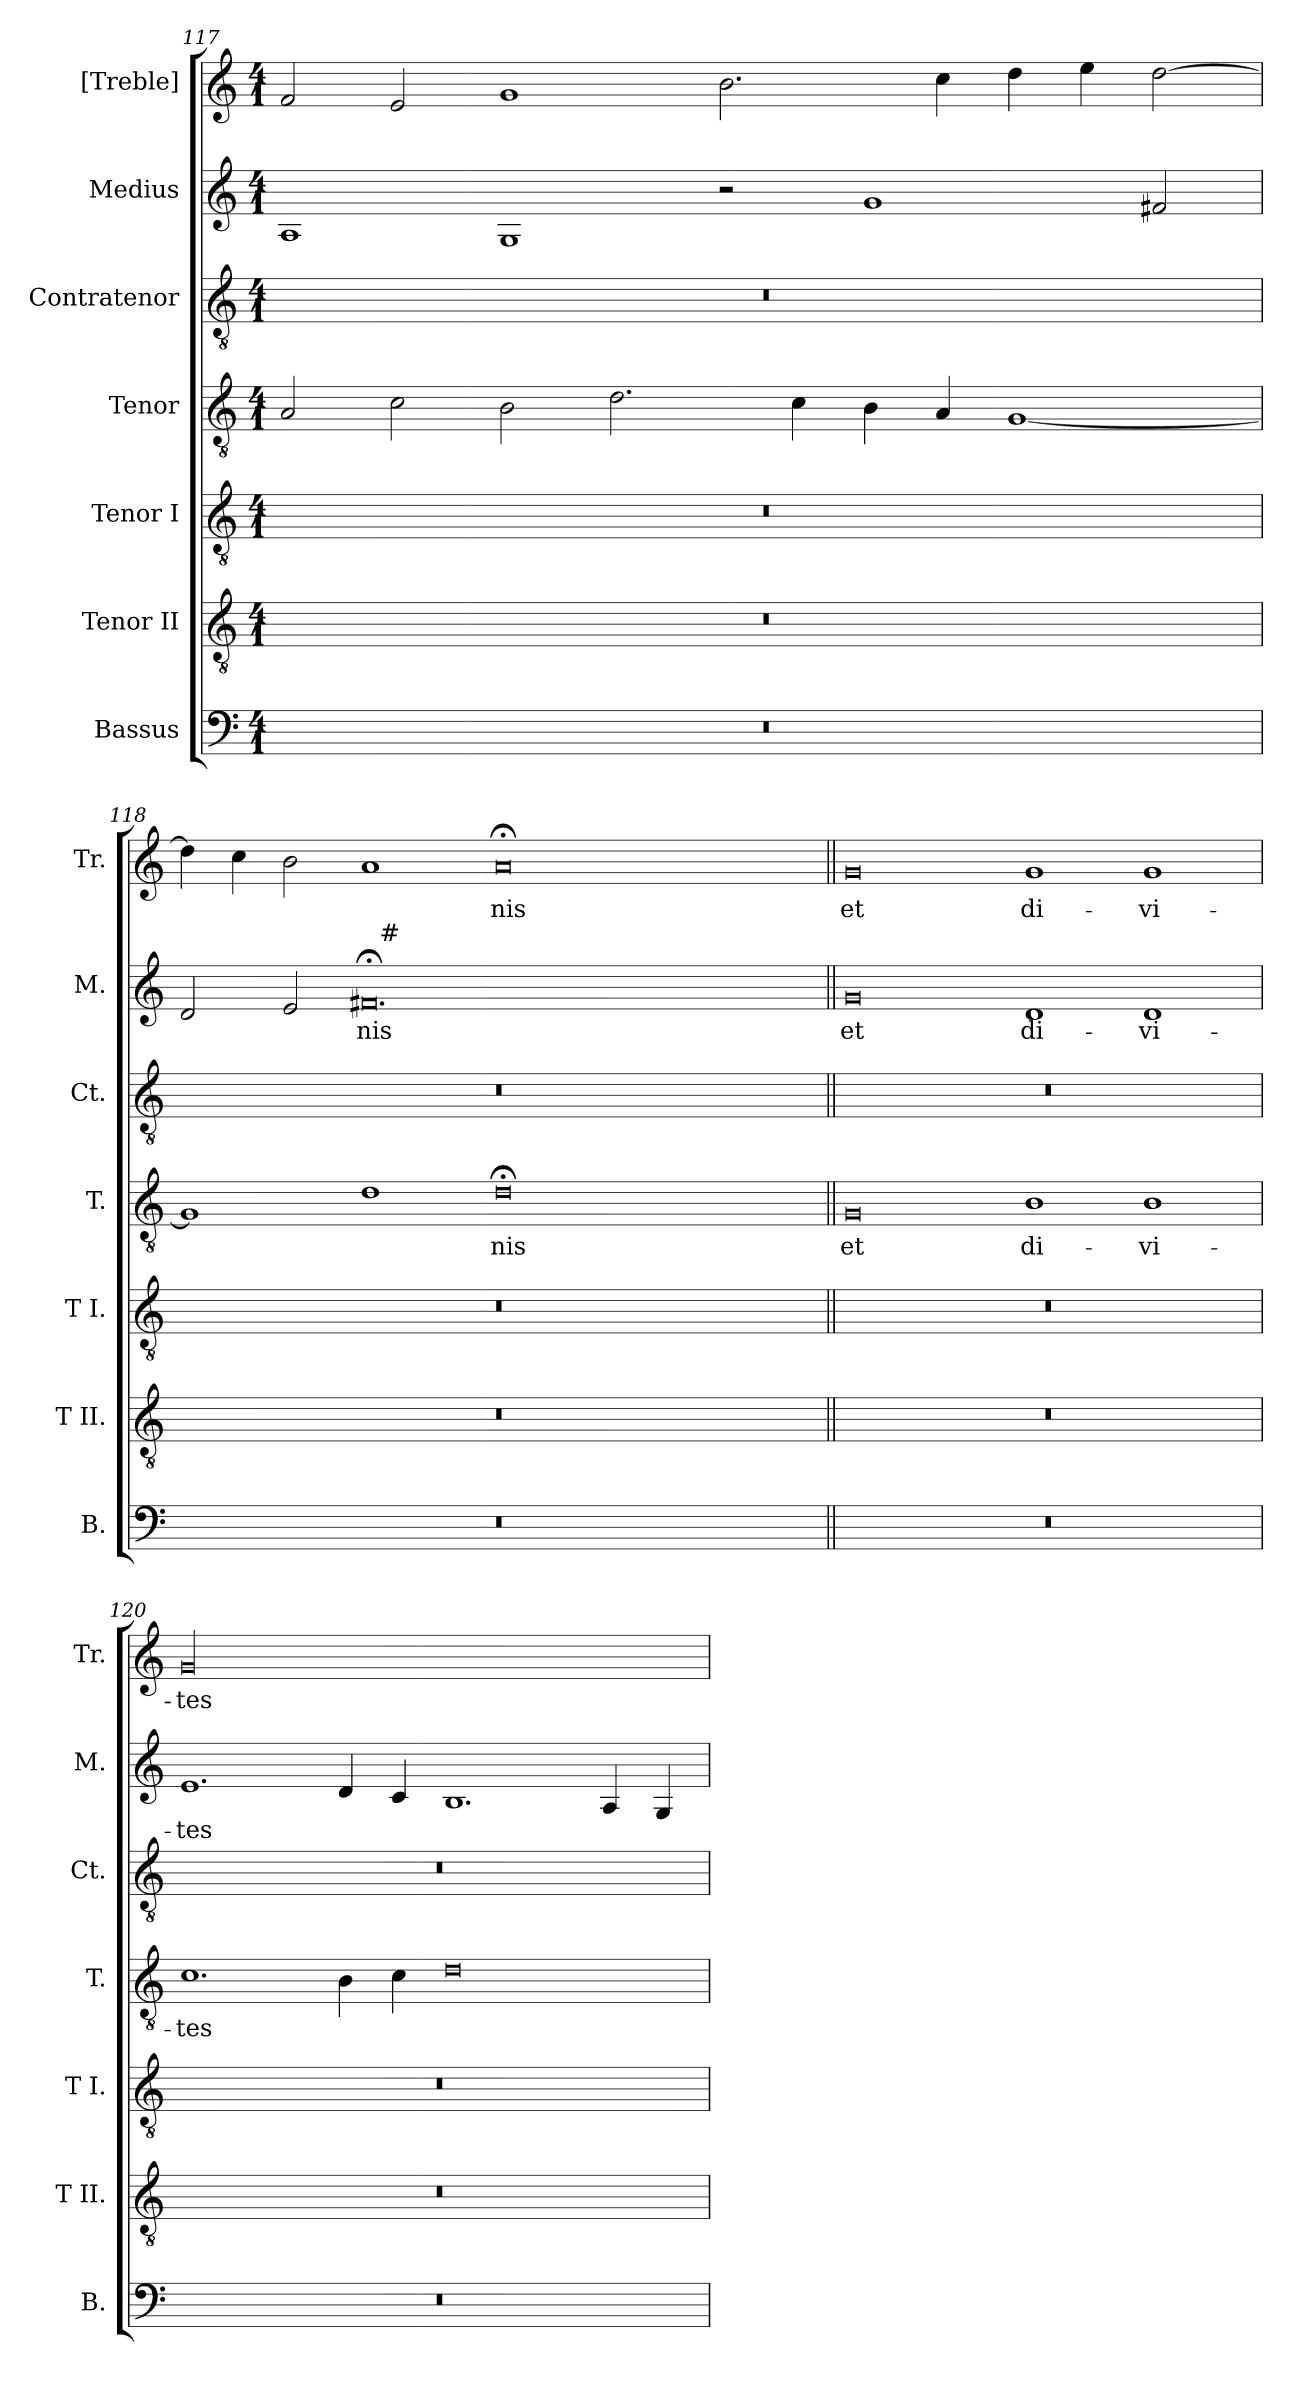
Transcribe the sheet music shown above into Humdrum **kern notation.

**kern	**kern	**kern	**kern	**text	**kern	**kern	**text	**kern	**text
*part7	*part6	*part5	*part4	*part4	*part3	*part2	*part2	*part1	*part1
*staff7	*staff6	*staff5	*staff4	*staff4	*staff3	*staff2	*staff2	*staff1	*staff1
*I"Bassus	*I"Tenor II	*I"Tenor I	*I"Tenor	*	*I"Contratenor	*I"Medius	*	*I"[Treble]	*
*I'B.	*I'T II.	*I'T I.	*I'T.	*	*I'Ct.	*I'M.	*	*I'Tr.	*
*clefF4	*clefGv2	*clefGv2	*clefGv2	*	*clefGv2	*clefG2	*	*clefG2	*
*	*ITrd7c12	*ITrd7c12	*ITrd7c12	*	*ITrd7c12	*	*	*	*
*k[]	*k[]	*k[]	*k[]	*	*k[]	*k[]	*	*k[]	*
*C:	*C:	*C:	*C:	*	*C:	*C:	*	*C:	*
*M4/1	*M4/1	*M4/1	*M4/1	*	*M4/1	*M4/1	*	*M4/1	*
=117	=117	=117	=117	=117	=117	=117	=117	=117	=117
!LO:N:vis=1	!LO:N:vis=1	!LO:N:vis=1	!	!	!LO:N:vis=1	!	!	!	!
00r	00r	00r	2AAi/	.	00r	1Ai	.	2fi/	.
.	.	.	2Ci\	.	.	.	.	2ei/	.
.	.	.	2BBi\	.	.	1Gi	.	1gi	.
.	.	.	2.Di\	.	.	.	.	.	.
.	.	.	.	.	.	2r	.	2.bi\	.
.	.	.	4Ci\	.	.	.	.	.	.
.	.	.	4BBi\	.	.	1gi	.	.	.
.	.	.	4AAi/	.	.	.	.	4cci\	.
.	.	.	[<1GGi	.	.	.	.	4ddi\	.
.	.	.	.	.	.	.	.	4eei\	.
.	.	.	.	.	.	2f#Xi/	.	[>2ddi\	.
=118`	=118`	=118`	=118`	=118`	=118`	=118`	=118`	=118`	=118`
!LO:N:vis=1	!LO:N:vis=1	!LO:N:vis=1	!	!	!LO:N:vis=1	!	!	!	!
*	*	*	*	*	*	*^	*	*	*
00r	00r	00r	1GGi]	.	00r	2di/	1ryy	.	4ddi\]	.
.	.	.	.	.	.	.	.	.	4cci\	.
.	.	.	.	.	.	2ei/	.	.	2bi\	.
!	!	!	!	!	!	!	!	!LO:LY:b:color=#000000	!	!
.	.	.	1Di	.	.	0.f#;i	32ryy	-nis	1ai	.
.	.	.	.	.	.	.	256ryy	.	.	.
!	!	!	!	!	!	!	!LO:TX:a:t=#	!	!	!
.	.	.	.	.	.	.	1ryy	.	.	.
!	!	!	!	!LO:LY:b:color=#000000	!	!	!	!	!	!
!	!	!	!	!	!	!	!	!	!	!LO:LY:b:color=#000000
.	.	.	0D;i	-nis	.	.	.	.	0a;i	-nis
.	.	.	.	.	.	.	1ryy	.	.	.
.	.	.	.	.	.	.	2ryy	.	.	.
.	.	.	.	.	.	.	4ryy	.	.	.
.	.	.	.	.	.	.	8ryy	.	.	.
.	.	.	.	.	.	.	16ryy	.	.	.
.	.	.	.	.	.	.	64..ryy	.	.	.
!!LO:LB:g=z
=119||	=119||	=119||	=119||	=119||	=119||	=119||	=119||	=119||	=119||	=119||
!LO:N:vis=1	!LO:N:vis=1	!LO:N:vis=1	!	!	!	!	!	!	!	!
*	*	*	*	*	*	*v	*v	*	*	*
*	*	*	*	*	*	*^	*	*	*
!	!	!	!	!LO:LY:b:color=#000000	!LO:N:vis=1	!	!	!	!	!
*	*	*	*	*	*	*v	*v	*	*	*
*	*	*	*	*	*	*^	*	*	*
!	!	!	!	!	!	!	!	!LO:LY:b:color=#000000	!	!
*	*	*	*	*	*	*v	*v	*	*	*
*	*	*	*	*	*	*^	*	*	*
!	!	!	!	!	!	!	!	!	!	!LO:LY:b:color=#000000
*	*	*	*	*	*	*v	*v	*	*	*
00r	00r	00r	0GGi	et	00r	0gi	et	0gi	et
!	!	!	!	!LO:LY:b:color=#000000	!	!	!	!	!
!	!	!	!	!	!	!	!LO:LY:b:color=#000000	!	!
!	!	!	!	!	!	!	!	!	!LO:LY:b:color=#000000
.	.	.	1BBi	di-	.	1di	di-	1gi	di-
!	!	!	!	!LO:LY:b:color=#000000	!	!	!	!	!
!	!	!	!	!	!	!	!LO:LY:b:color=#000000	!	!
!	!	!	!	!	!	!	!	!	!LO:LY:b:color=#000000
.	.	.	1BBi	-vi-	.	1di	-vi-	1gi	-vi-
=120`	=120`	=120`	=120`	=120`	=120`	=120`	=120`	=120`	=120`
!LO:N:vis=1	!LO:N:vis=1	!LO:N:vis=1	!	!	!	!	!	!	!
!	!	!	!	!LO:LY:b:color=#000000	!LO:N:vis=1	!	!	!	!
!	!	!	!	!	!	!	!LO:LY:b:color=#000000	!	!
!	!	!	!	!	!	!	!	!	!LO:LY:b:color=#000000
00r	00r	00r	1.Ci	-tes	00r	1.ei	-tes	00gi	-tes
.	.	.	4BBi\	.	.	4di/	.	.	.
.	.	.	4Ci\	.	.	4ci/	.	.	.
.	.	.	0Di	.	.	1.Bi	.	.	.
.	.	.	.	.	.	4Ai/	.	.	.
.	.	.	.	.	.	4Gi/	.	.	.
=`	=`	=`	=`	=`	=`	=`	=`	=`	=`
*-	*-	*-	*-	*-	*-	*-	*-	*-	*-
